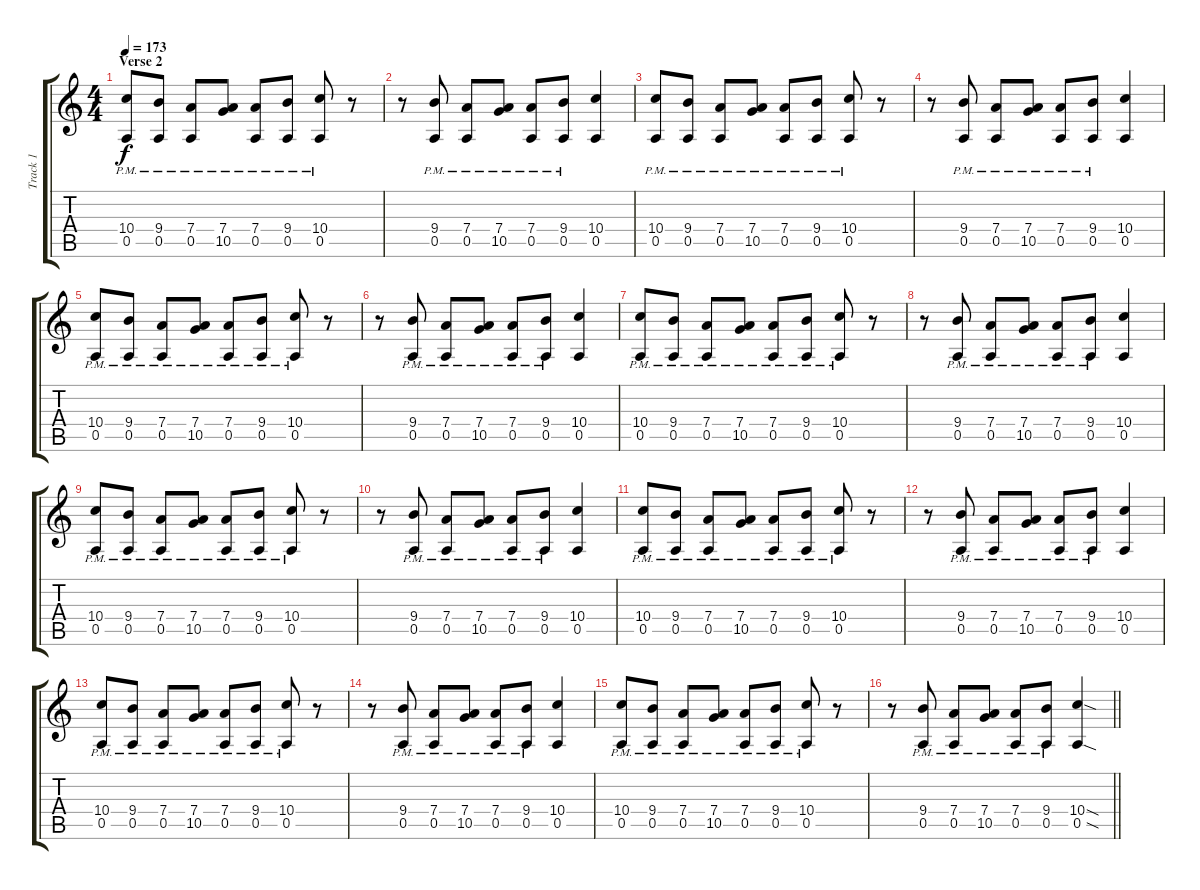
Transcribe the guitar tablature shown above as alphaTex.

\track ("Track 1" "Track 1") {instrument overdrivenguitar}
\staff {score tabs}
\tuning (E4 B3 G3 D3 A2 E2) {hide}
\ts (4 4)
\section ("" "Verse 2")
\tempo 173
\clef g2
\ks c
(10.4{pm} 0.5{pm}).8{dy f} (9.4{pm} 0.5{pm}).8 (7.4{pm} 0.5{pm}).8 (7.4{pm} 10.5{pm}).8 (7.4{pm} 0.5{pm}).8 (9.4{pm} 0.5{pm}).8 (10.4{pm} 0.5{pm}).8 r.8 |
r.8 (9.4{pm} 0.5{pm}).8 (7.4{pm} 0.5{pm}).8 (7.4{pm} 10.5{pm}).8 (7.4{pm} 0.5{pm}).8 (9.4{pm} 0.5{pm}).8 (10.4 0.5).4 |
(10.4{pm} 0.5{pm}).8 (9.4{pm} 0.5{pm}).8 (7.4{pm} 0.5{pm}).8 (7.4{pm} 10.5{pm}).8 (7.4{pm} 0.5{pm}).8 (9.4{pm} 0.5{pm}).8 (10.4{pm} 0.5{pm}).8 r.8 |
r.8 (9.4{pm} 0.5{pm}).8 (7.4{pm} 0.5{pm}).8 (7.4{pm} 10.5{pm}).8 (7.4{pm} 0.5{pm}).8 (9.4{pm} 0.5{pm}).8 (10.4 0.5).4 |
(10.4{pm} 0.5{pm}).8 (9.4{pm} 0.5{pm}).8 (7.4{pm} 0.5{pm}).8 (7.4{pm} 10.5{pm}).8 (7.4{pm} 0.5{pm}).8 (9.4{pm} 0.5{pm}).8 (10.4{pm} 0.5{pm}).8 r.8 |
r.8 (9.4{pm} 0.5{pm}).8 (7.4{pm} 0.5{pm}).8 (7.4{pm} 10.5{pm}).8 (7.4{pm} 0.5{pm}).8 (9.4{pm} 0.5{pm}).8 (10.4 0.5).4 |
(10.4{pm} 0.5{pm}).8 (9.4{pm} 0.5{pm}).8 (7.4{pm} 0.5{pm}).8 (7.4{pm} 10.5{pm}).8 (7.4{pm} 0.5{pm}).8 (9.4{pm} 0.5{pm}).8 (10.4{pm} 0.5{pm}).8 r.8 |
r.8 (9.4{pm} 0.5{pm}).8 (7.4{pm} 0.5{pm}).8 (7.4{pm} 10.5{pm}).8 (7.4{pm} 0.5{pm}).8 (9.4{pm} 0.5{pm}).8 (10.4 0.5).4 |
(10.4{pm} 0.5{pm}).8 (9.4{pm} 0.5{pm}).8 (7.4{pm} 0.5{pm}).8 (7.4{pm} 10.5{pm}).8 (7.4{pm} 0.5{pm}).8 (9.4{pm} 0.5{pm}).8 (10.4{pm} 0.5{pm}).8 r.8 |
r.8 (9.4{pm} 0.5{pm}).8 (7.4{pm} 0.5{pm}).8 (7.4{pm} 10.5{pm}).8 (7.4{pm} 0.5{pm}).8 (9.4{pm} 0.5{pm}).8 (10.4 0.5).4 |
(10.4{pm} 0.5{pm}).8 (9.4{pm} 0.5{pm}).8 (7.4{pm} 0.5{pm}).8 (7.4{pm} 10.5{pm}).8 (7.4{pm} 0.5{pm}).8 (9.4{pm} 0.5{pm}).8 (10.4{pm} 0.5{pm}).8 r.8 |
r.8 (9.4{pm} 0.5{pm}).8 (7.4{pm} 0.5{pm}).8 (7.4{pm} 10.5{pm}).8 (7.4{pm} 0.5{pm}).8 (9.4{pm} 0.5{pm}).8 (10.4 0.5).4 |
(10.4{pm} 0.5{pm}).8 (9.4{pm} 0.5{pm}).8 (7.4{pm} 0.5{pm}).8 (7.4{pm} 10.5{pm}).8 (7.4{pm} 0.5{pm}).8 (9.4{pm} 0.5{pm}).8 (10.4{pm} 0.5{pm}).8 r.8 |
r.8 (9.4{pm} 0.5{pm}).8 (7.4{pm} 0.5{pm}).8 (7.4{pm} 10.5{pm}).8 (7.4{pm} 0.5{pm}).8 (9.4{pm} 0.5{pm}).8 (10.4 0.5).4 |
(10.4{pm} 0.5{pm}).8 (9.4{pm} 0.5{pm}).8 (7.4{pm} 0.5{pm}).8 (7.4{pm} 10.5{pm}).8 (7.4{pm} 0.5{pm}).8 (9.4{pm} 0.5{pm}).8 (10.4{pm} 0.5{pm}).8 r.8 |
\barLineRight lightlight
r.8 (9.4{pm} 0.5{pm}).8 (7.4{pm} 0.5{pm}).8 (7.4{pm} 10.5{pm}).8 (7.4{pm} 0.5{pm}).8 (9.4{pm} 0.5{pm}).8 (10.4{sod} 0.5{sod}).4
